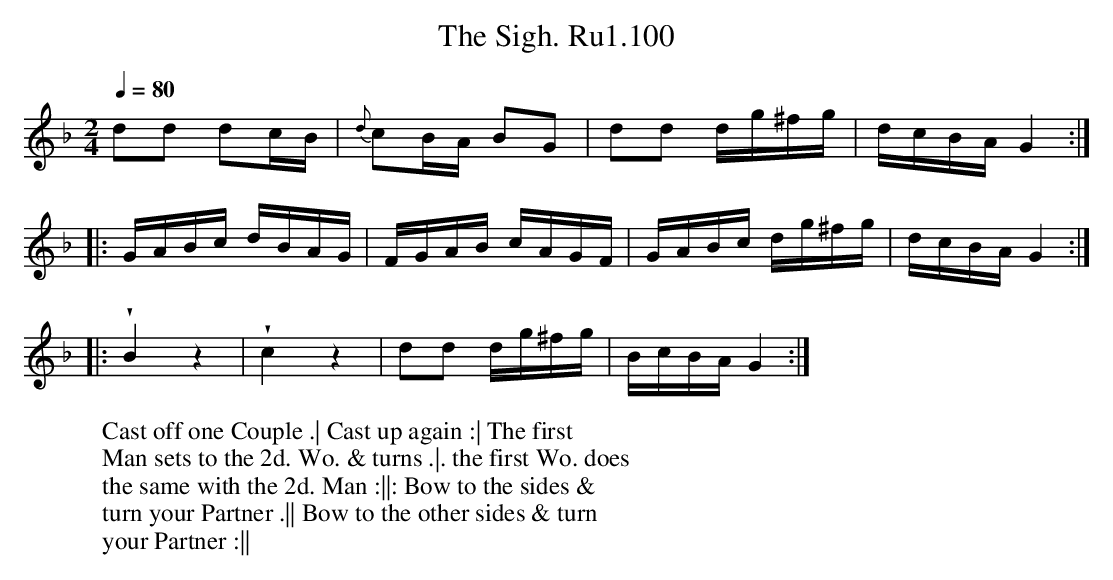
X:1
T:Sigh. Ru1.100, The
M:2/4
L:1/8
Q:1/4=80
K:Dm
dd dc/B/|{d}cB/A/ BG|dd d/g/^f/g/|d/c/B/A/G2:|
|:G/A/B/c/ d/B/A/G/|F/G/A/B/ c/A/G/F/|G/A/B/c/ d/g/^f/g/|d/c/B/A/G2:|
|:!wedge!B2z2|!wedge!c2z2|dd d/g/^f/g/|B/c/B/A/ G2:|
W:Cast off one Couple .| Cast up again :| The first
W:Man sets to the 2d. Wo. & turns .|. the first Wo. does
W:the same with the 2d. Man :||: Bow to the sides &
W:turn your Partner .|| Bow to the other sides & turn
W:your Partner :||
